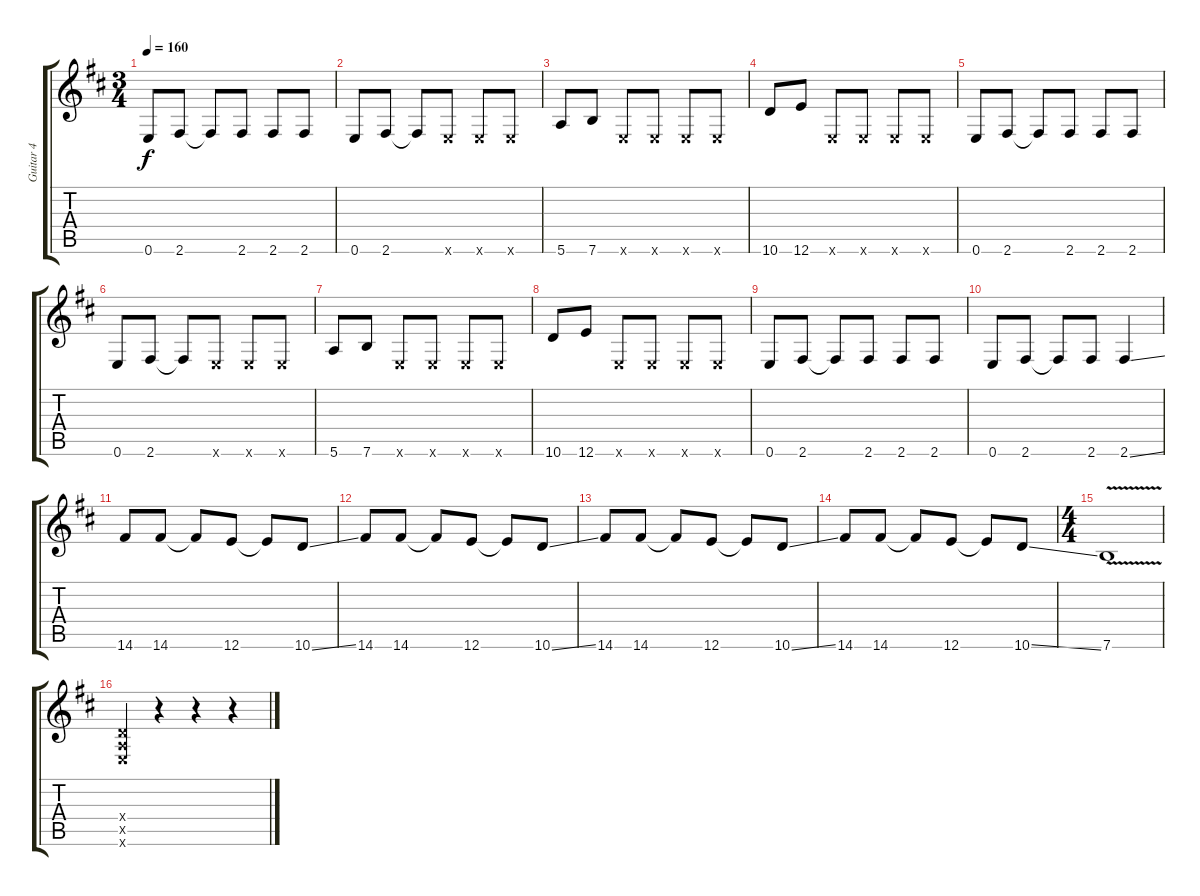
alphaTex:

\track ("Guitar 4" "Guitar 4") {instrument distortionguitar}
\staff {score tabs}
\tuning (E4 B3 G3 D3 A2 E2) {hide}
\ts (3 4)
\tempo 160
\clef g2
\ks bminor
0.6.8{dy f} 2.6.8 2.6{t}.8 2.6.8 2.6.8 2.6.8 |
0.6.8 2.6.8 2.6{t}.8 0.6{x}.8 0.6{x}.8 0.6{x}.8 |
5.6.8 7.6.8 0.6{x}.8 0.6{x}.8 0.6{x}.8 0.6{x}.8 |
10.6.8 12.6.8 0.6{x}.8 0.6{x}.8 0.6{x}.8 0.6{x}.8 |
0.6.8 2.6.8 2.6{t}.8 2.6.8 2.6.8 2.6.8 |
0.6.8 2.6.8 2.6{t}.8 0.6{x}.8 0.6{x}.8 0.6{x}.8 |
5.6.8 7.6.8 0.6{x}.8 0.6{x}.8 0.6{x}.8 0.6{x}.8 |
10.6.8 12.6.8 0.6{x}.8 0.6{x}.8 0.6{x}.8 0.6{x}.8 |
0.6.8 2.6.8 2.6{t}.8 2.6.8 2.6.8 2.6.8 |
0.6.8 2.6.8 2.6{t}.8 2.6.8 2.6{ss}.4 |
14.6.8 14.6.8 14.6{t}.8 12.6.8 12.6{t}.8 10.6{ss}.8 |
14.6.8 14.6.8 14.6{t}.8 12.6.8 12.6{t}.8 10.6{ss}.8 |
14.6.8 14.6.8 14.6{t}.8 12.6.8 12.6{t}.8 10.6{ss}.8 |
14.6.8 14.6.8 14.6{t}.8 12.6.8 12.6{t}.8 10.6{ss}.8 |
\ts (4 4)
7.6{v}.1 |
(0.4{x} 0.5{x} 0.6{x}).4 r.4 r.4 r.4
